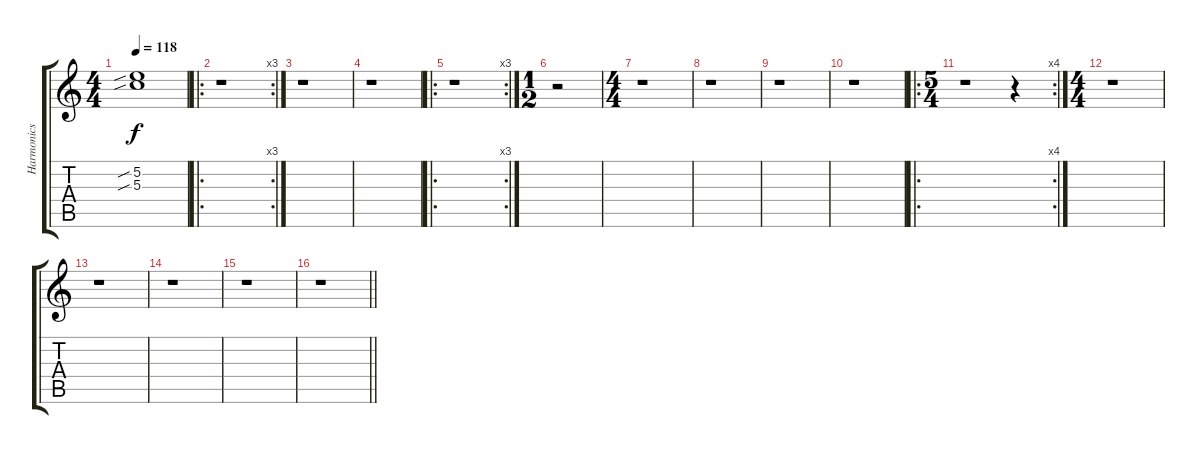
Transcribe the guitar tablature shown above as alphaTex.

\track ("Harmonics" "Harmonics") {instrument guitarharmonics}
\staff {score tabs}
\tuning (E4 B3 G3 D3 A2 D2) {hide}
\ts (4 4)
\tempo 118
\clef g2
\ks c
(5.2{sib} 5.3{sib}).1{dy f instrument guitarharmonics} |
\ro
\rc 3
r.1 |
r.1 |
r.1 |
\ro
\rc 3
r.1 |
\ts (1 2)
r.2 |
\ts (4 4)
r.1 |
r.1 |
r.1 |
r.1 |
\ro
\rc 4
\ts (5 4)
r.1 r.4 |
\ts (4 4)
r.1 |
r.1 |
r.1 |
r.1 |
\barLineRight lightlight
r.1
